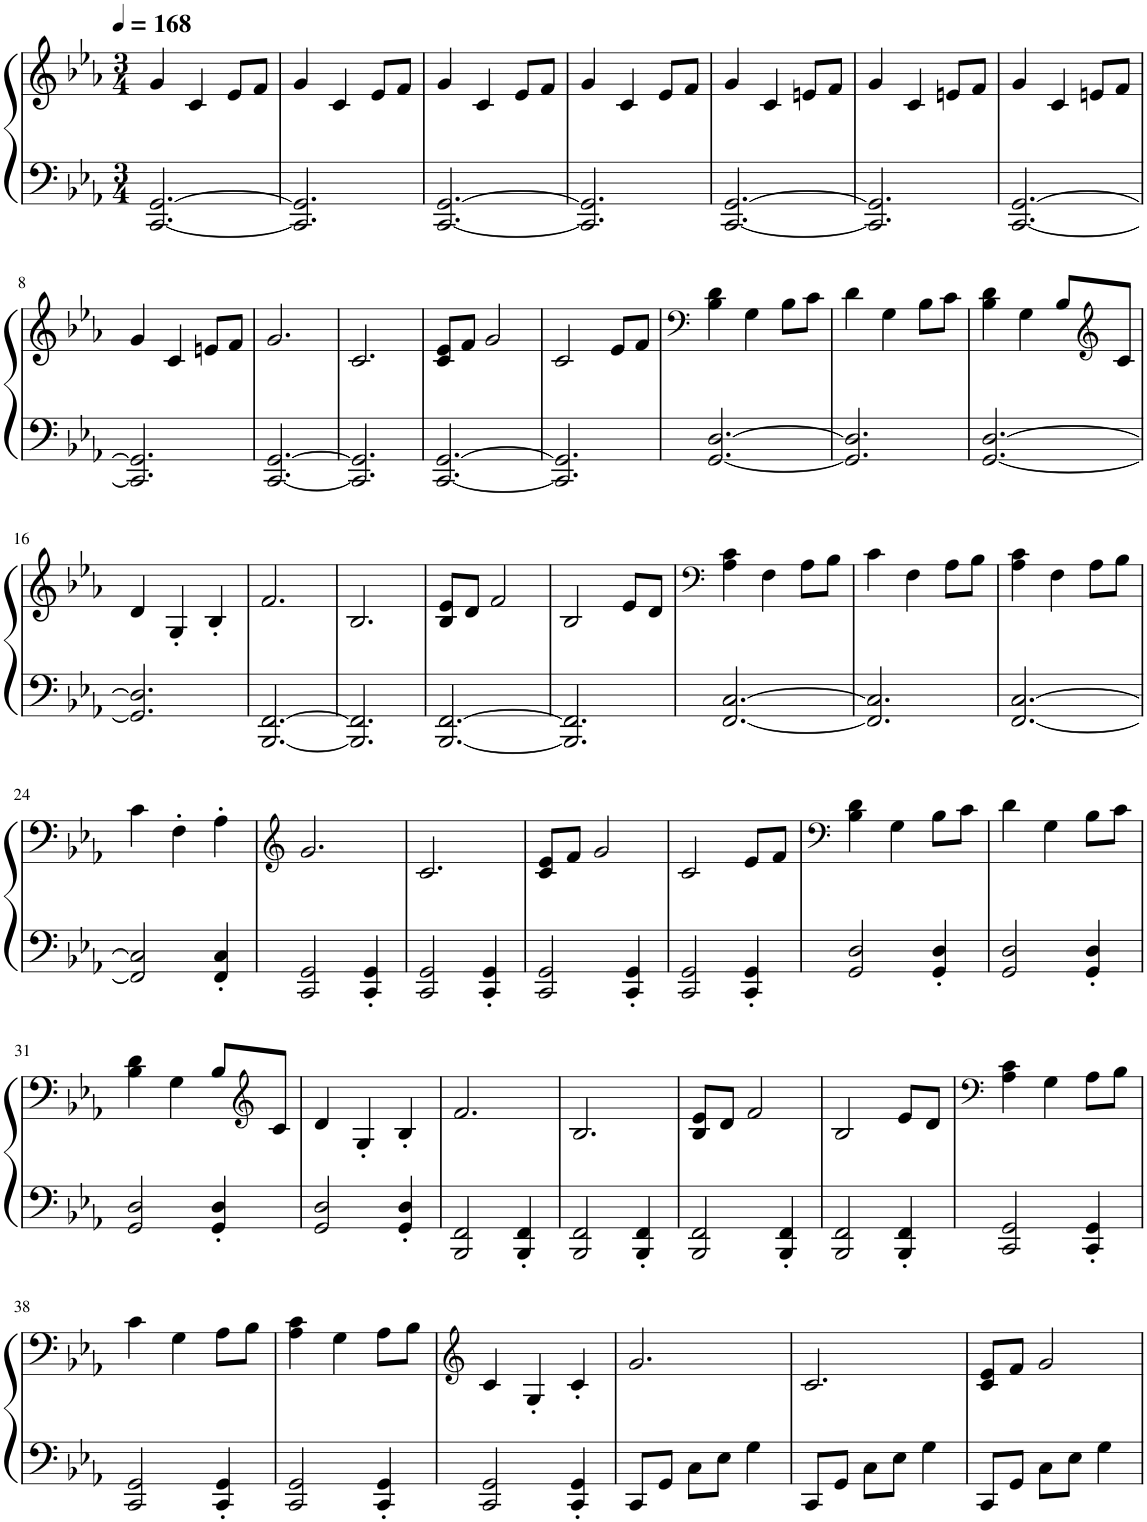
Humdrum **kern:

**kern	**kern
*part1	*part1
*staff2	*staff1
*I"Piano	*
*I'Pno.	*
*clefF4	*clefG2
*k[b-e-a-]	*k[b-e-a-]
*M3/4	*M3/4
*MM168	*MM168
=1	=1
[2.CC/ [2.GG/	4g/
.	4c/
.	8e-/L
.	8f/J
=2	=2
2.CC/] 2.GG/]	4g/
.	4c/
.	8e-/L
.	8f/J
=3	=3
[2.CC/ [2.GG/	4g/
.	4c/
.	8e-/L
.	8f/J
=4	=4
2.CC/] 2.GG/]	4g/
.	4c/
.	8e-/L
.	8f/J
=5	=5
[2.CC/ [2.GG/	4g/
.	4c/
.	8en/L
.	8f/J
=6	=6
2.CC/] 2.GG/]	4g/
.	4c/
.	8en/L
.	8f/J
=7	=7
[2.CC/ [2.GG/	4g/
.	4c/
.	8en/L
.	8f/J
!!LO:LB:g=z
=8	=8
2.CC/] 2.GG/]	4g/
.	4c/
.	8en/L
.	8f/J
=9	=9
[2.CC/ [2.GG/	2.g/
=10	=10
2.CC/] 2.GG/]	2.c/
=11	=11
[2.CC/ [2.GG/	8c/ 8e-/L
.	8f/J
.	2g/
=12	=12
2.CC/] 2.GG/]	2c/
.	8e-/L
.	8f/J
=13	=13
*	*clefF4
[2.GG/ [2.D/	4B-\ 4d\
.	4G\
.	8B-\L
.	8c\J
=14	=14
2.GG/] 2.D/]	4d\
.	4G\
.	8B-\L
.	8c\J
=15	=15
[2.GG/ [2.D/	4B-\ 4d\
.	4G\
.	8B-/L
*	*clefG2
.	8c/J
!!LO:LB:g=z
=16	=16
2.GG/] 2.D/]	4d/
.	4G'/
.	4B-'/
=17	=17
[2.BBB-/ [2.FF/	2.f/
=18	=18
2.BBB-/] 2.FF/]	2.B-/
=19	=19
[2.BBB-/ [2.FF/	8B-/ 8e-/L
.	8d/J
.	2f/
=20	=20
2.BBB-/] 2.FF/]	2B-/
.	8e-/L
.	8d/J
=21	=21
*	*clefF4
[2.FF/ [2.C/	4A-\ 4c\
.	4F\
.	8A-\L
.	8B-\J
=22	=22
2.FF/] 2.C/]	4c\
.	4F\
.	8A-\L
.	8B-\J
=23	=23
[2.FF/ [2.C/	4A-\ 4c\
.	4F\
.	8A-\L
.	8B-\J
!!LO:LB:g=z
=24	=24
2FF/] 2C/]	4c\
.	4F'\
4FF/' 4C/'	4A-'\
=25	=25
*	*clefG2
2CC/ 2GG/	2.g/
4CC/' 4GG/'	.
=26	=26
2CC/ 2GG/	2.c/
4CC/' 4GG/'	.
=27	=27
2CC/ 2GG/	8c/ 8e-/L
.	8f/J
.	2g/
4CC/' 4GG/'	.
=28	=28
2CC/ 2GG/	2c/
4CC/' 4GG/'	8e-/L
.	8f/J
=29	=29
*	*clefF4
2GG/ 2D/	4B-\ 4d\
.	4G\
4GG/' 4D/'	8B-\L
.	8c\J
=30	=30
2GG/ 2D/	4d\
.	4G\
4GG/' 4D/'	8B-\L
.	8c\J
!!LO:LB:g=z
=31	=31
2GG/ 2D/	4B-\ 4d\
.	4G\
4GG/' 4D/'	8B-/L
*	*clefG2
.	8c/J
=32	=32
2GG/ 2D/	4d/
.	4G'/
4GG/' 4D/'	4B-'/
=33	=33
2BBB-/ 2FF/	2.f/
4BBB-/' 4FF/'	.
=34	=34
2BBB-/ 2FF/	2.B-/
4BBB-/' 4FF/'	.
=35	=35
2BBB-/ 2FF/	8B-/ 8e-/L
.	8d/J
.	2f/
4BBB-/' 4FF/'	.
=36	=36
2BBB-/ 2FF/	2B-/
4BBB-/' 4FF/'	8e-/L
.	8d/J
=37	=37
*	*clefF4
2CC/ 2GG/	4A-\ 4c\
.	4G\
4CC/' 4GG/'	8A-\L
.	8B-\J
!!LO:LB:g=z
=38	=38
2CC/ 2GG/	4c\
.	4G\
4CC/' 4GG/'	8A-\L
.	8B-\J
=39	=39
2CC/ 2GG/	4A-\ 4c\
.	4G\
4CC/' 4GG/'	8A-\L
.	8B-\J
=40	=40
*	*clefG2
2CC/ 2GG/	4c/
.	4G'/
4CC/' 4GG/'	4c'/
=41	=41
8CC/L	2.g/
8GG/J	.
8C\L	.
8E-\J	.
4G\	.
=42	=42
8CC/L	2.c/
8GG/J	.
8C\L	.
8E-\J	.
4G\	.
=43	=43
8CC/L	8c/ 8e-/L
8GG/J	8f/J
8C\L	2g/
8E-\J	.
4G\	.
=	=
*-	*-
